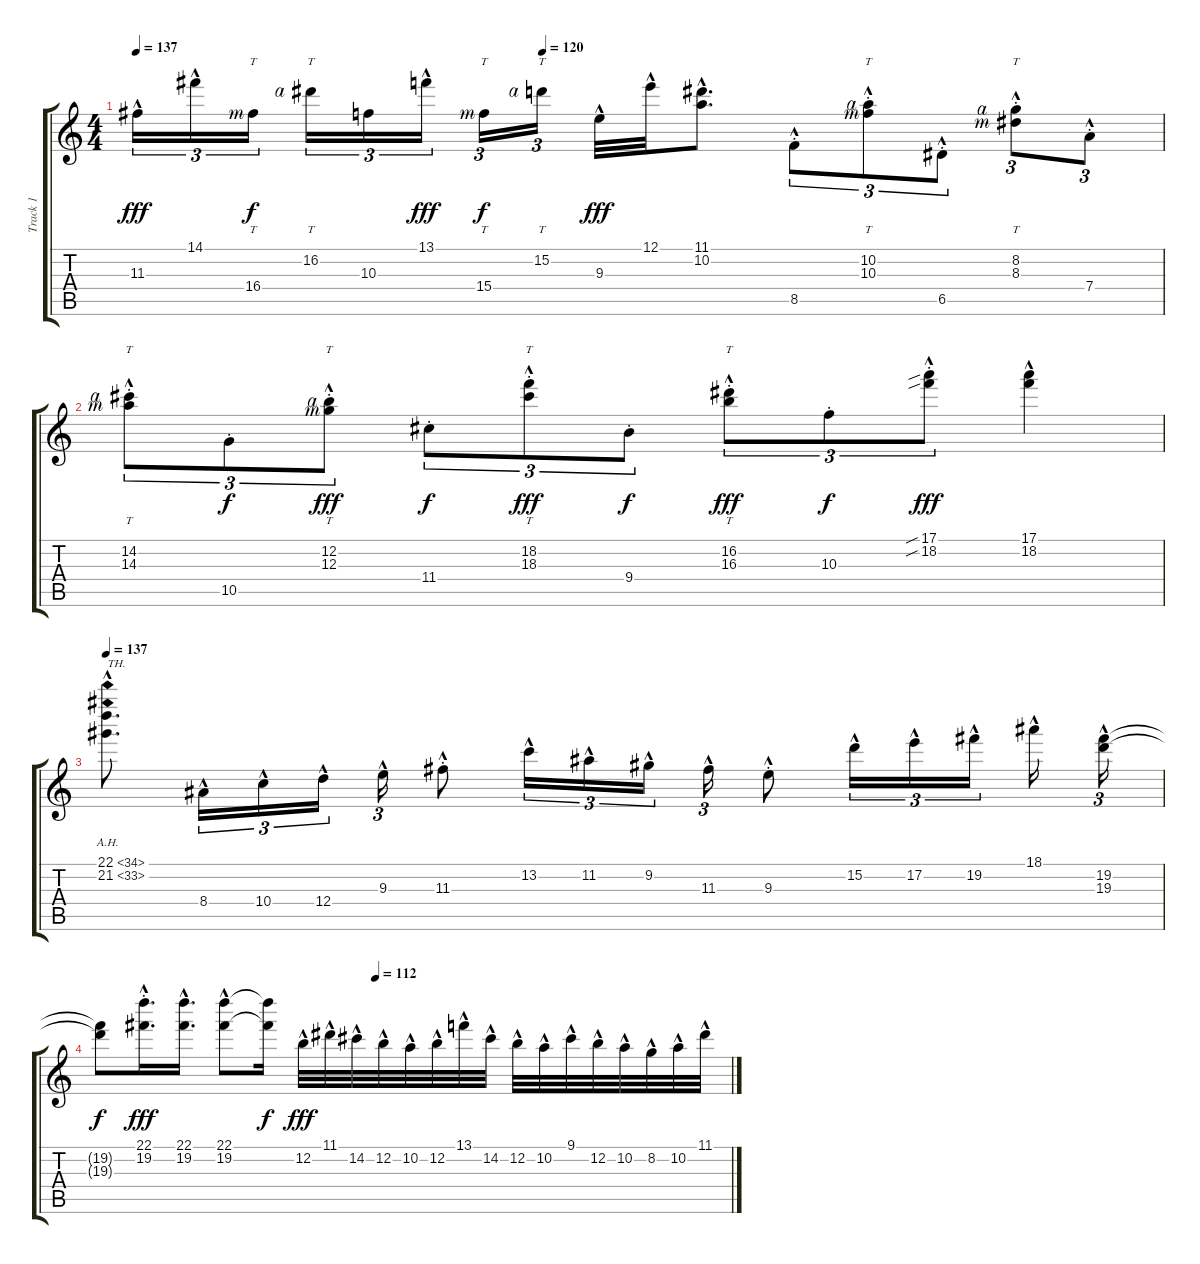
\track ("Track 1" "Track 1") {instrument overdrivenguitar}
\staff {score tabs}
\tuning (E4 B3 G3 D3 A2 E2) {hide}
\ts (4 4)
\tempo 137
\tempo (120 0.3958333333333333)
\clef g2
\ks c
11.3{hac}.16{tu (3 2) dy fff} 14.1{hac}.16{tu (3 2)} 16.4{rf 3}.16{tt tu (3 2) dy f beam splitsecondary} 16.2{rf 4}.16{tt tu (3 2)} 10.3.16{tu (3 2)} 13.1{hac}.16{tu (3 2) dy fff} 15.4{rf 3}.16{tt tu (3 2) dy f} 15.2{rf 4}.16{tt tu (3 2) beam splitsecondary} 9.3{hac}.32{dy fff} 12.1{hac}.32 (11.1{hac} 10.2).8{d} 8.5{hac st}.8{tu (3 2)} (10.2{hac st rf 4} 10.3{hac st rf 3}).8{tt tu (3 2)} 6.5{hac st}.8{tu (3 2)} (8.2{hac st rf 4} 8.3{hac st rf 3}).8{tt tu (3 2)} 7.4{hac st}.8{tu (3 2)} |
(14.2{hac st rf 4} 14.3{hac st rf 3}).8{tt tu (3 2)} 10.5{st}.8{tu (3 2) dy f} (12.2{hac st rf 4} 12.3{hac st rf 3}).8{tt tu (3 2) dy fff} 11.4{st}.8{tu (3 2) dy f} (18.2{hac st} 18.3{hac st}).8{tt tu (3 2) dy fff} 9.4{st}.8{tu (3 2) dy f} (16.2{hac st} 16.3{hac st}).8{tt tu (3 2) dy fff} 10.3{st}.8{tu (3 2) dy f} (17.1{sib hac st} 18.2{sib hac st}).8{tu (3 2) dy fff} (17.1{hac} 18.2{hac}).4 |
\tempo 137
(22.1{ah 12 hac} 21.2{ah 12 hac}).8{d txt "TH."} 8.4{hac}.16{tu (3 2)} 10.4{hac}.16{tu (3 2)} 12.4{hac}.16{tu (3 2) beam splitsecondary} 9.3{hac}.16{tu (3 2)} 11.3{hac st}.8 13.2{hac}.16{tu (3 2)} 11.2{hac}.16{tu (3 2)} 9.2{hac}.16{tu (3 2) beam splitsecondary} 11.3{hac}.16{tu (3 2)} 9.3{hac st}.8 15.2{hac}.16{tu (3 2)} 17.2{hac}.16{tu (3 2)} 19.2{hac}.16{tu (3 2) beam splitsecondary} 18.1{hac}.16 (19.2{hac} 19.3{hac}).16{tu (3 2)} |
\tempo (112 0.4375)
(19.2{t} 19.3{t}).8{dy f} (22.1{hac st} 19.2{hac st}).16{d dy fff} (22.1{hac} 19.2{hac}).16{d} (22.1{hac} 19.2{hac}).8 (22.1{t} 19.2{t}).16{dy f} 12.2{hac}.32{dy fff} 11.1{hac}.32 14.2{hac}.32 12.2{hac}.32 10.2{hac}.32 12.2{hac}.32 13.1{hac}.32 14.2{hac}.32 12.2{hac}.32 10.2{hac}.32 9.1{hac}.32 12.2{hac}.32 10.2{hac}.32 8.2{hac}.32 10.2{hac}.32 11.1{hac}.32
